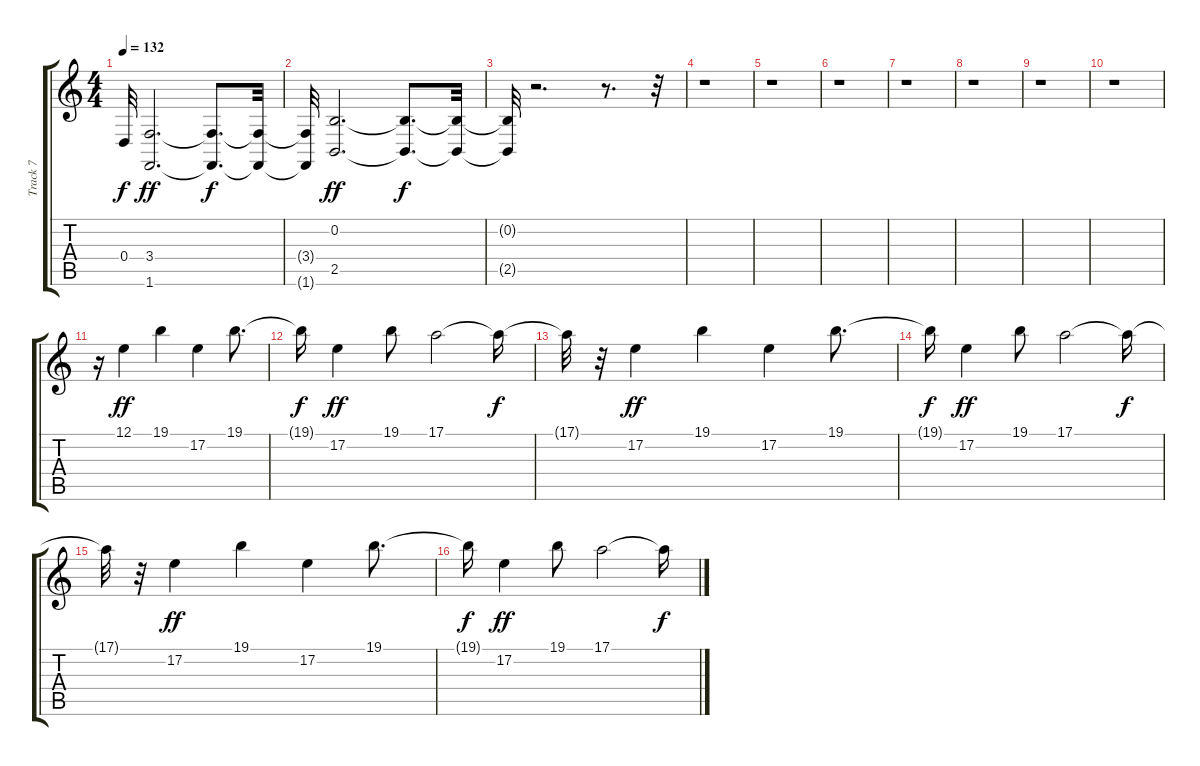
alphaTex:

\track ("Track 7" "Track 7") {instrument synthbrass1}
\staff {score tabs}
\tuning (E4 B3 G3 D3 A2 E2) {hide}
\ts (4 4)
\tempo 132
\clef g2
\ks c
0.4{t}.32{dy f} (3.4 1.6).2{d dy ff} (3.4{t} 1.6{t}).8{d dy f} (3.4{t} 1.6{t}).32 |
(3.4{t} 1.6{t}).32 (0.2 2.5).2{d dy ff} (0.2{t} 2.5{t}).8{d dy f} (0.2{t} 2.5{t}).32 |
(0.2{t} 2.5{t}).32 r.2{d} r.8{d} r.32 |
r.1 |
r.1 |
r.1 |
r.1 |
r.1 |
r.1 |
r.1 |
r.16 12.1.4{dy ff} 19.1.4 17.2.4 19.1.8{d} |
19.1{t}.16{dy f} 17.2.4{dy ff} 19.1.8 17.1.2 17.1{t}.16{dy f} |
17.1{t}.32 r.32 17.2.4{dy ff} 19.1.4 17.2.4 19.1.8{d} |
19.1{t}.16{dy f} 17.2.4{dy ff} 19.1.8 17.1.2 17.1{t}.16{dy f} |
17.1{t}.32 r.32 17.2.4{dy ff} 19.1.4 17.2.4 19.1.8{d} |
19.1{t}.16{dy f} 17.2.4{dy ff} 19.1.8 17.1.2 17.1{t}.16{dy f}
